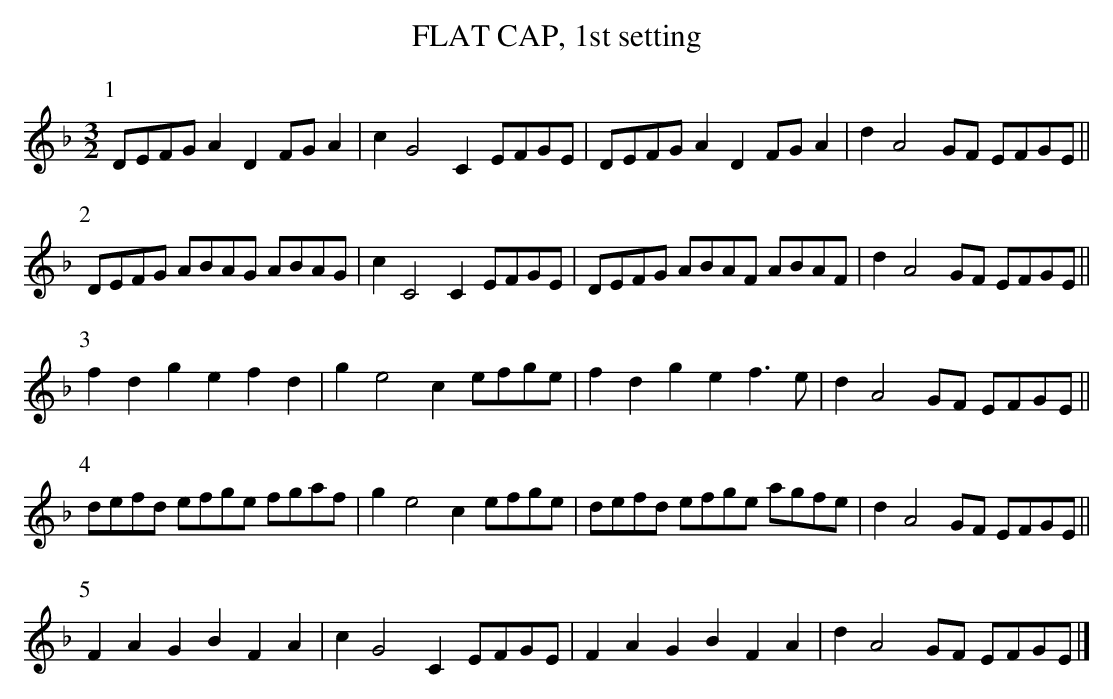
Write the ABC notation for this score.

X:1
T:FLAT CAP, 1st setting
M:3/2
L:1/8
K:F
P:1
DEFG A2 D2 FG A2 | c2 G4 C2 EFGE |\
DEFG A2 D2 FG A2 | d2 A4 GF EFGE ||
P:2
DEFG ABAG ABAG | c2 C4 C2 EFGE |\
DEFG ABAF ABAF | d2 A4 GF EFGE ||
P:3
f2 d2 g2 e2 f2 d2 | g2 e4 c2 efge |\
f2 d2 g2 e2 f3 e  | d2 A4 GF EFGE||
P:4
defd efge fgaf | g2 e4 c2 efge |\
defd efge agfe | d2 A4 GF EFGE ||
P:5
F2 A2 G2 B2 F2 A2 | c2 G4 C2 EFGE |\
F2 A2 G2 B2 F2 A2 | d2 A4 GF EFGE |]
